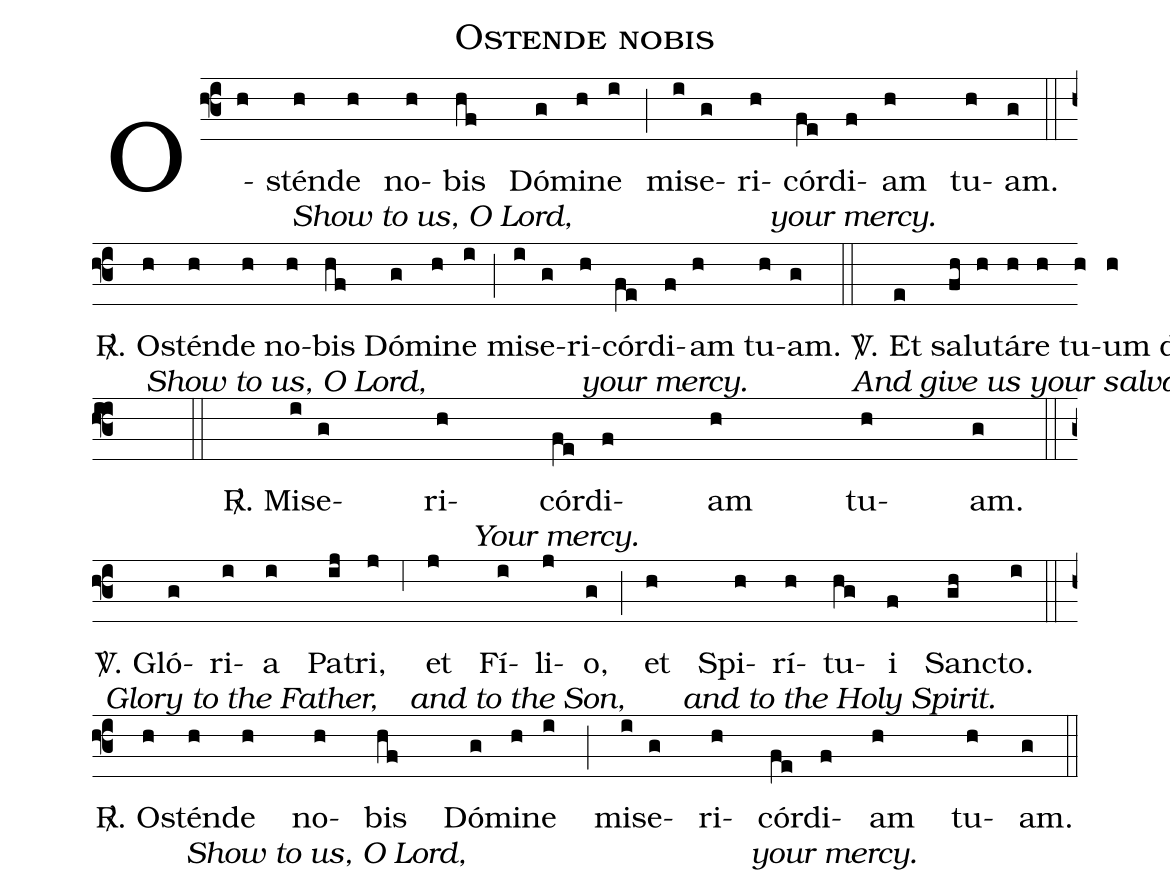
name: Ostende nobis;
%%
(f3) O[Show to us, O Lord,](h)stén(h)de(h) no(h)bis(hf) Dó(g)mi(h)ne[/](i) (;) mi[your mercy.](i)se(g)ri(h)cór(fe)di(f)am(h) tu(h)am.[/](g) (::) (z)
<sp>R/</sp>. O[Show to us, O Lord,](h)stén(h)de(h) no(h)bis(hf) Dó(g)mi(h)ne[/](i) (;) mi[your mercy.](i)se(g)ri(h)cór(fe)di(f)am(h) tu(h)am.[/](g) (::)


<sp>V/</sp>. Et[And give us your salvation.](e) sa(fh)lu(h)tá(h)re(h) tu(h)um(h) da(hf) no(gh)bis.[/](i) (::)

<sp>R/</sp>.  Mi[Your mercy.](i)se(g)ri(h)cór(fe)di(f)am(h) tu[/](h)am.(g) (::) (z)
<sp>V/</sp>. Gló[Glory to the Father,](g)ri(i)a(i) Pa(ij)tri,[/](j) (,6) et[and to the Son,](j) Fí(i)li(j)o,[/](g) (;) et[and to the Holy Spirit.](h) Spi(h)rí(h)tu(hg)i(f) San(gh)cto.[/](i) (::) (z)

<sp>R/</sp>. O[Show to us, O Lord,](h)stén(h)de(h) no(h)bis(hf) Dó(g)mi(h)ne[/](i) (;) mi[your mercy.](i)se(g)ri(h)cór(fe)di(f)am(h) tu(h)am.[/](g) (::) (z)
